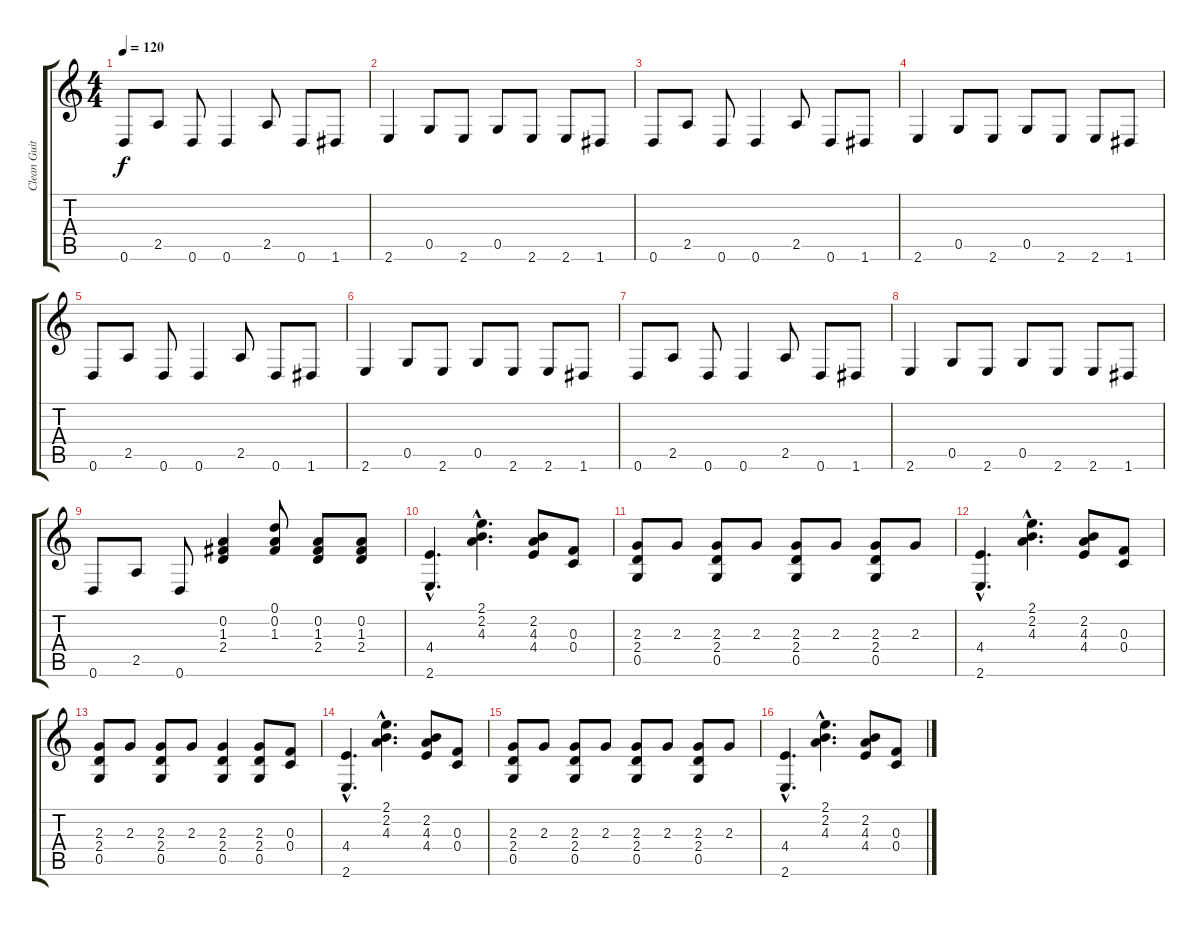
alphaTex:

\track ("Clean Guitar" "Clean Guit") {instrument electricguitarclean}
\staff {score tabs}
\tuning (D4 A3 F3 C3 G2 D2) {hide}
\ts (4 4)
\tempo 120
\clef g2
\ks c
0.6.8{dy f} 2.5.8 0.6.8 0.6.4 2.5.8 0.6.8 1.6.8 |
2.6.4 0.5.8 2.6.8 0.5.8 2.6.8 2.6.8 1.6.8 |
0.6.8 2.5.8 0.6.8 0.6.4 2.5.8 0.6.8 1.6.8 |
2.6.4 0.5.8 2.6.8 0.5.8 2.6.8 2.6.8 1.6.8 |
0.6.8 2.5.8 0.6.8 0.6.4 2.5.8 0.6.8 1.6.8 |
2.6.4 0.5.8 2.6.8 0.5.8 2.6.8 2.6.8 1.6.8 |
0.6.8 2.5.8 0.6.8 0.6.4 2.5.8 0.6.8 1.6.8 |
2.6.4 0.5.8 2.6.8 0.5.8 2.6.8 2.6.8 1.6.8 |
0.6.8 2.5.8 0.6.8 (0.2 1.3 2.4).4 (0.1 0.2 1.3).8 (0.2 1.3 2.4).8 (0.2 1.3 2.4).8 |
(4.4{hac} 2.6{hac}).4{d} (2.1{hac} 2.2{hac} 4.3{hac}).4{d} (2.2 4.3 4.4).8 (0.3 0.4).8 |
(2.3 2.4 0.5).8 2.3.8 (2.3 2.4 0.5).8 2.3.8 (2.3 2.4 0.5).8 2.3.8 (2.3 2.4 0.5).8 2.3.8 |
(4.4{hac} 2.6{hac}).4{d} (2.1{hac} 2.2{hac} 4.3{hac}).4{d} (2.2 4.3 4.4).8 (0.3 0.4).8 |
(2.3 2.4 0.5).8 2.3.8 (2.3 2.4 0.5).8 2.3.8 (2.3 2.4 0.5).4 (2.3 2.4 0.5).8 (0.3 0.4).8 |
(4.4{hac} 2.6{hac}).4{d} (2.1{hac} 2.2{hac} 4.3{hac}).4{d} (2.2 4.3 4.4).8 (0.3 0.4).8 |
(2.3 2.4 0.5).8 2.3.8 (2.3 2.4 0.5).8 2.3.8 (2.3 2.4 0.5).8 2.3.8 (2.3 2.4 0.5).8 2.3.8 |
(4.4{hac} 2.6{hac}).4{d} (2.1{hac} 2.2{hac} 4.3{hac}).4{d} (2.2 4.3 4.4).8 (0.3 0.4).8
